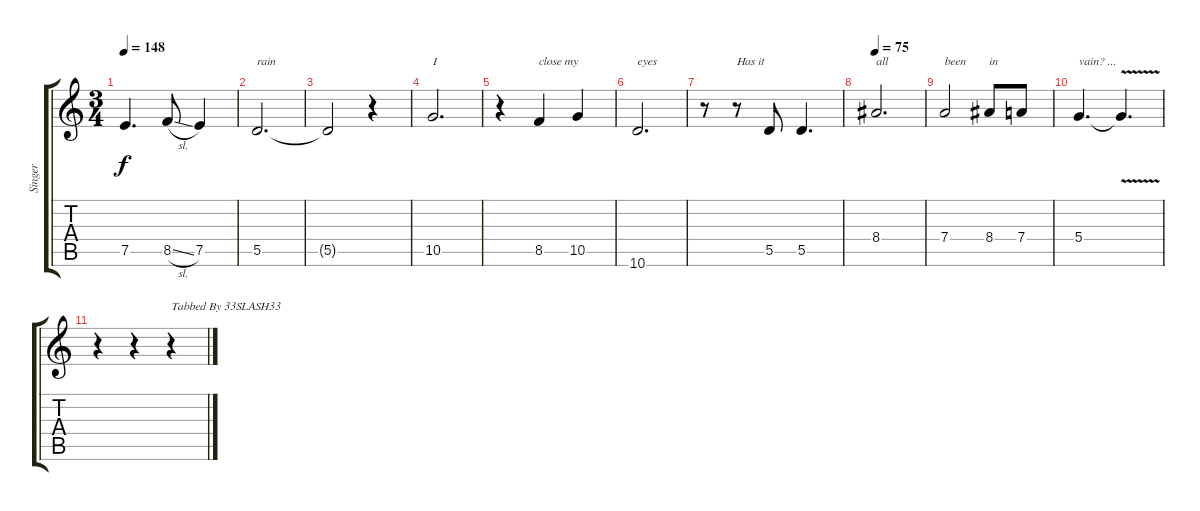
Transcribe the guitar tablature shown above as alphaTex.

\track ("Singer" "Singer") {instrument distortionguitar}
\staff {score tabs}
\tuning (E4 B3 G3 D3 A2 E2) {hide}
\ts (3 4)
\tempo 148
\clef g2
\ks c
7.5.4{d dy f} 8.5{sl}.8 7.5.4 |
5.5.2{d txt "rain"} |
5.5{t}.2 r.4 |
10.5.2{d txt "I"} |
r.4 8.5.4{txt "close my"} 10.5.4 |
10.6.2{d txt "eyes"} |
r.8 r.8{txt "Has it"} 5.5.8 5.5.4{d} |
\tempo 75
8.4.2{d txt "all "} |
7.4.2{txt "been"} 8.4.8{txt "in"} 7.4.8 |
5.4.4{d txt "vain? ..."} 5.4{v t}.4{d} |
r.4 r.4 r.4{txt "Tabbed By 33SLASH33"}
